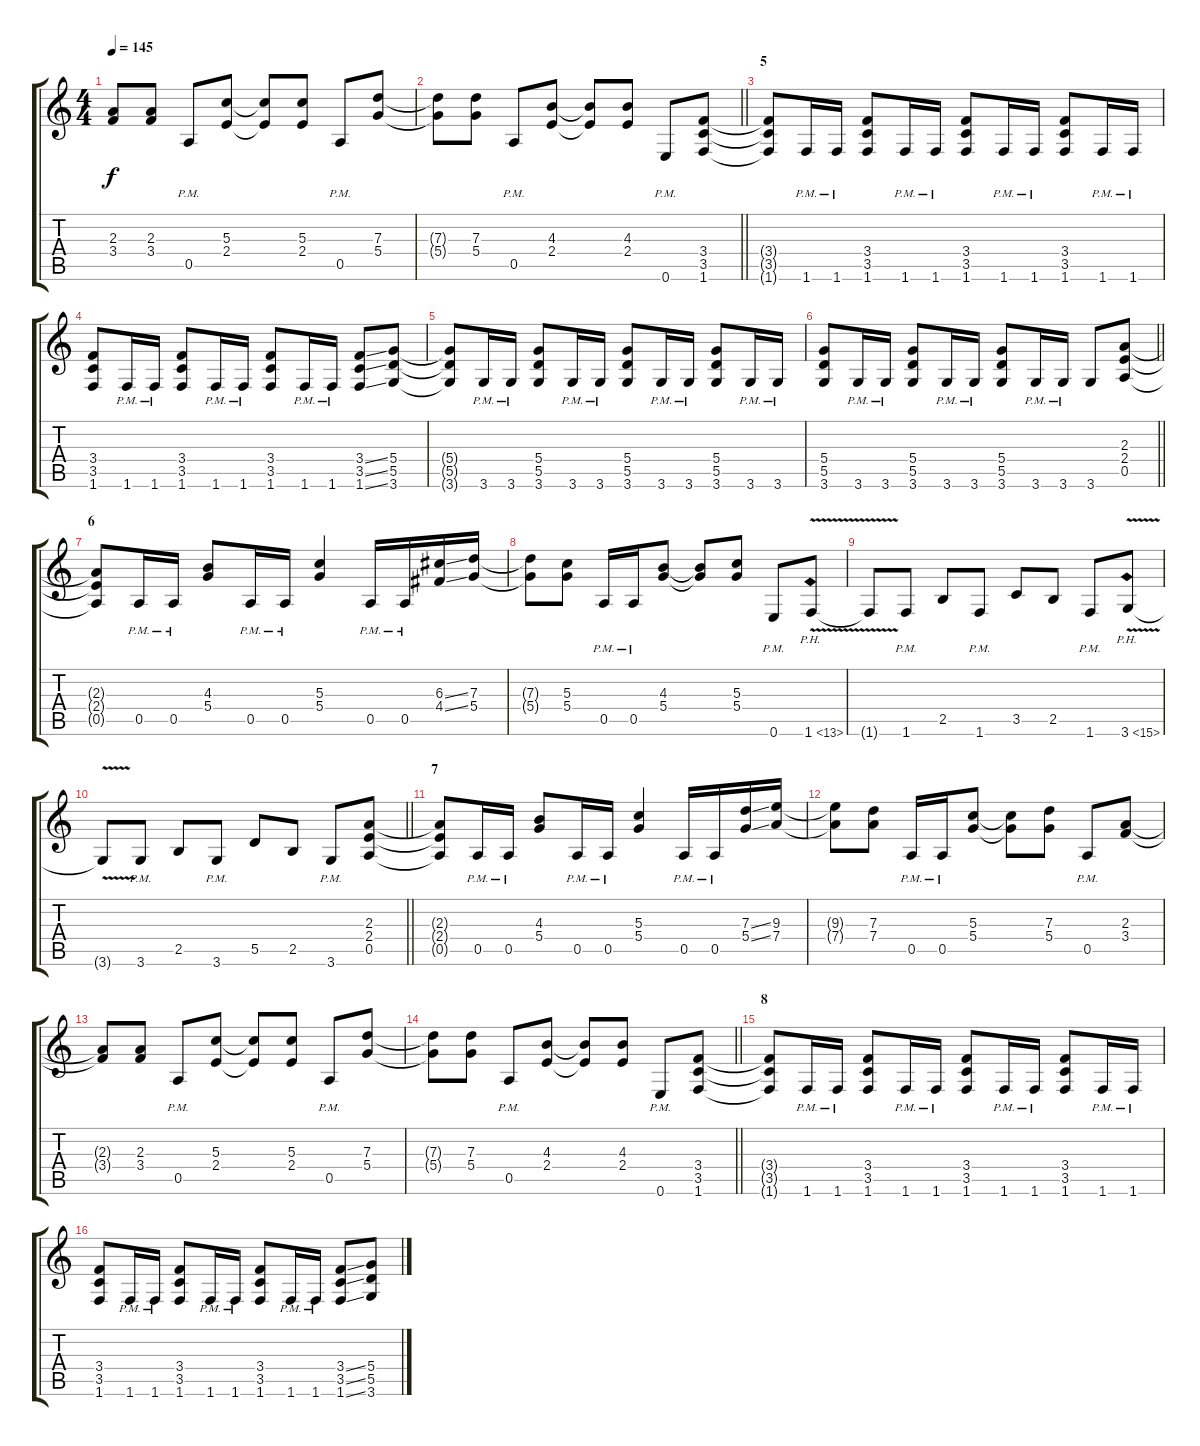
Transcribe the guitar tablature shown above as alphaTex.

\track "" {instrument overdrivenguitar}
\staff {score tabs}
\tuning (E4 B3 G3 D3 A2 E2) {hide}
\ts (4 4)
\tempo 145
\clef g2
\ks c
(2.3{t} 3.4{t}).8{dy f} (2.3 3.4).8 0.5{pm}.8 (5.3 2.4).8 (5.3{t} 2.4{t}).8 (5.3 2.4).8 0.5{pm}.8 (7.3 5.4).8 |
\barLineRight lightlight
(7.3{t} 5.4{t}).8 (7.3 5.4).8 0.5{pm}.8 (4.3 2.4).8 (4.3{t} 2.4{t}).8 (4.3 2.4).8 0.6{pm}.8 (3.4 3.5 1.6).8 |
\section ("" "5")
(3.4{t} 3.5{t} 1.6{t}).8 1.6{pm}.16 1.6{pm}.16 (3.4 3.5 1.6).8 1.6{pm}.16 1.6{pm}.16 (3.4 3.5 1.6).8 1.6{pm}.16 1.6{pm}.16 (3.4 3.5 1.6).8 1.6{pm}.16 1.6{pm}.16 |
(3.4 3.5 1.6).8 1.6{pm}.16 1.6{pm}.16 (3.4 3.5 1.6).8 1.6{pm}.16 1.6{pm}.16 (3.4 3.5 1.6).8 1.6{pm}.16 1.6{pm}.16 (3.4{ss} 3.5{ss} 1.6{ss}).8 (5.4 5.5 3.6).8 |
(5.4{t} 5.5{t} 3.6{t}).8 3.6{pm}.16 3.6{pm}.16 (5.4 5.5 3.6).8 3.6{pm}.16 3.6{pm}.16 (5.4 5.5 3.6).8 3.6{pm}.16 3.6{pm}.16 (5.4 5.5 3.6).8 3.6{pm}.16 3.6{pm}.16 |
\barLineRight lightlight
(5.4 5.5 3.6).8 3.6{pm}.16 3.6{pm}.16 (5.4 5.5 3.6).8 3.6{pm}.16 3.6{pm}.16 (5.4 5.5 3.6).8 3.6{pm}.16 3.6{pm}.16 3.6.8 (2.3 2.4 0.5).8 |
\section ("" "6")
(2.3{t} 2.4{t} 0.5{t}).8 0.5{pm}.16 0.5{pm}.16 (4.3 5.4).8 0.5{pm}.16 0.5{pm}.16 (5.3 5.4).4 0.5{pm}.16 0.5{pm}.16 (6.3{ss} 4.4{ss}).16 (7.3 5.4).16 |
(7.3{t} 5.4{t}).8 (5.3 5.4).8 0.5{pm}.16 0.5{pm}.16 (4.3 5.4).8 (4.3{t} 5.4{t}).8 (5.3 5.4).8 0.6{pm}.8 1.6{ph 12 v}.8 |
1.6{t}.8 1.6{pm}.8 2.5.8 1.6{pm}.8 3.5.8 2.5.8 1.6{pm}.8 3.6{ph 12 v}.8 |
\barLineRight lightlight
3.6{t}.8 3.6{pm}.8 2.5.8 3.6{pm}.8 5.5.8 2.5.8 3.6{pm}.8 (2.3 2.4 0.5).8 |
\section ("" "7")
(2.3{t} 2.4{t} 0.5{t}).8 0.5{pm}.16 0.5{pm}.16 (4.3 5.4).8 0.5{pm}.16 0.5{pm}.16 (5.3 5.4).4 0.5{pm}.16 0.5{pm}.16 (7.3{ss} 5.4{ss}).16 (9.3 7.4).16 |
(9.3{t} 7.4{t}).8 (7.3 7.4).8 0.5{pm}.16 0.5{pm}.16 (5.3 5.4).8 (5.3{t} 5.4{t}).8 (7.3 5.4).8 0.5{pm}.8 (2.3 3.4).8 |
(2.3{t} 3.4{t}).8 (2.3 3.4).8 0.5{pm}.8 (5.3 2.4).8 (5.3{t} 2.4{t}).8 (5.3 2.4).8 0.5{pm}.8 (7.3 5.4).8 |
\barLineRight lightlight
(7.3{t} 5.4{t}).8 (7.3 5.4).8 0.5{pm}.8 (4.3 2.4).8 (4.3{t} 2.4{t}).8 (4.3 2.4).8 0.6{pm}.8 (3.4 3.5 1.6).8 |
\section ("" "8")
(3.4{t} 3.5{t} 1.6{t}).8 1.6{pm}.16 1.6{pm}.16 (3.4 3.5 1.6).8 1.6{pm}.16 1.6{pm}.16 (3.4 3.5 1.6).8 1.6{pm}.16 1.6{pm}.16 (3.4 3.5 1.6).8 1.6{pm}.16 1.6{pm}.16 |
(3.4 3.5 1.6).8 1.6{pm}.16 1.6{pm}.16 (3.4 3.5 1.6).8 1.6{pm}.16 1.6{pm}.16 (3.4 3.5 1.6).8 1.6{pm}.16 1.6{pm}.16 (3.4{ss} 3.5{ss} 1.6{ss}).8 (5.4 5.5 3.6).8
